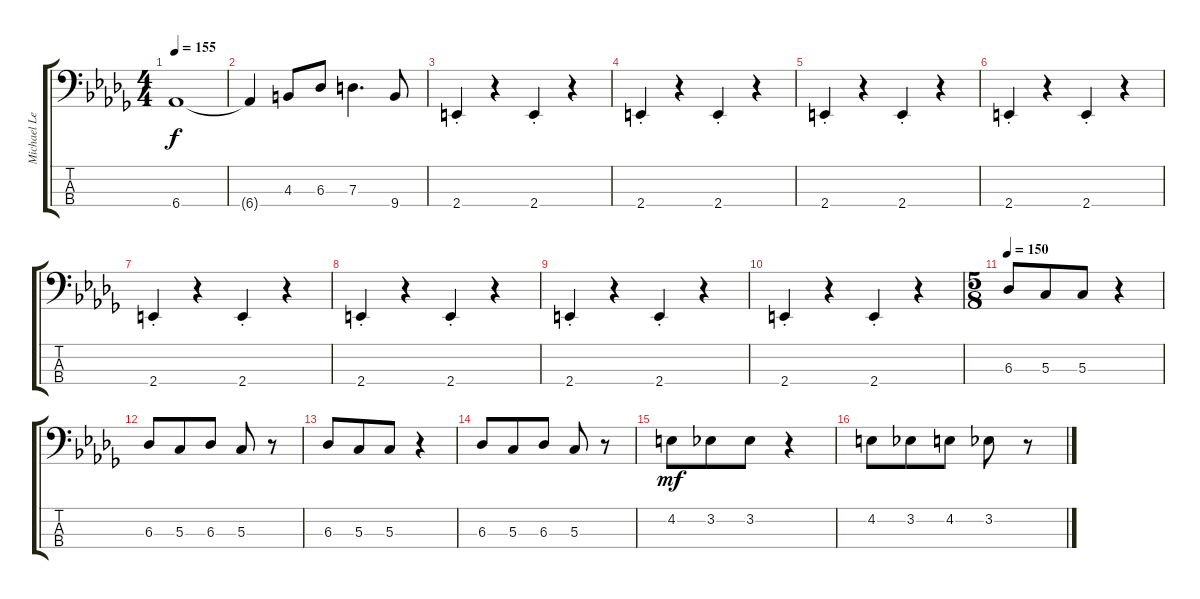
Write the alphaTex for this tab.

\track ("Michael LePond Bass" "Michael Le") {instrument electricbassfinger}
\staff {score tabs}
\tuning (F2 C2 G1 D1) {hide}
\ts (4 4)
\tempo 155
\clef f4
\ks bbminor
6.4.1{dy f} |
6.4{t}.4 4.3.8 6.3.8 7.3.4{d} 9.4.8 |
2.4{st}.4 r.4 2.4{st}.4 r.4 |
2.4{st}.4 r.4 2.4{st}.4 r.4 |
2.4{st}.4 r.4 2.4{st}.4 r.4 |
2.4{st}.4 r.4 2.4{st}.4 r.4 |
2.4{st}.4 r.4 2.4{st}.4 r.4 |
2.4{st}.4 r.4 2.4{st}.4 r.4 |
2.4{st}.4 r.4 2.4{st}.4 r.4 |
2.4{st}.4 r.4 2.4{st}.4 r.4 |
\ts (5 8)
\tempo 150
6.3.8 5.3.8 5.3.8 r.4 |
6.3.8 5.3.8 6.3.8 5.3.8 r.8 |
6.3.8 5.3.8 5.3.8 r.4 |
6.3.8 5.3.8 6.3.8 5.3.8 r.8 |
4.2.8{dy mf} 3.2.8 3.2.8 r.4 |
4.2.8 3.2.8 4.2.8 3.2.8 r.8
